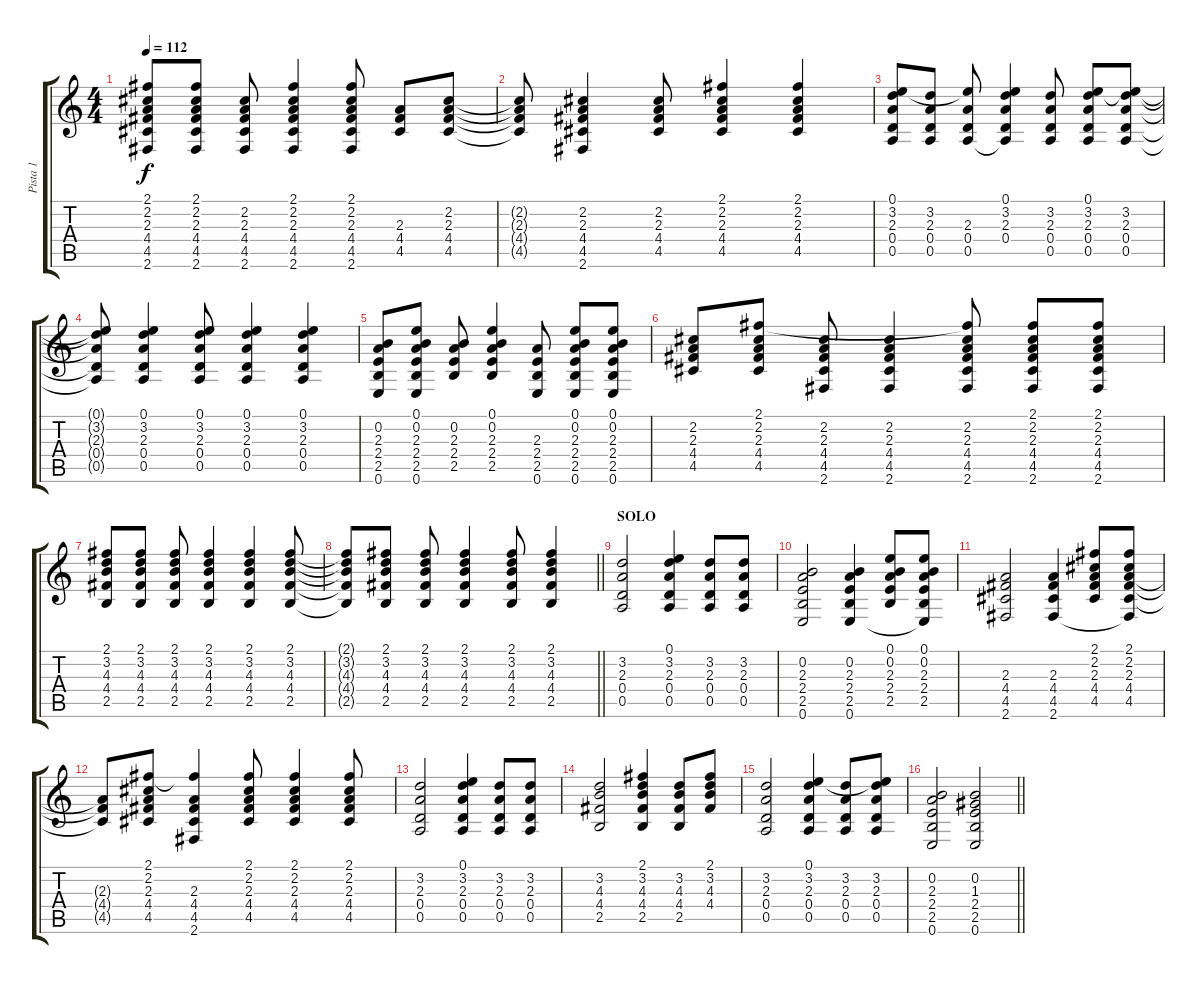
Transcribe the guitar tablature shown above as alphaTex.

\track ("Pista 1" "Pista 1") {instrument acousticguitarsteel}
\staff {score tabs}
\tuning (E4 B3 G3 D3 A2 E2) {hide}
\ts (4 4)
\tempo 112
\clef g2
\ks c
(2.1 2.2 2.3 4.4 4.5 2.6).8{dy f} (2.1 2.2 2.3 4.4 4.5 2.6).8 (2.2 2.3 4.4 4.5 2.6).8 (2.1 2.2 2.3 4.4 4.5 2.6).4 (2.1 2.2 2.3 4.4 4.5 2.6).8 (2.3 4.4 4.5).8 (2.2 2.3 4.4 4.5).8 |
(2.2{t} 2.3{t} 4.4{t} 4.5{t}).8 (2.2 2.3 4.4 4.5 2.6).4 (2.2 2.3 4.4 4.5).8 (2.1 2.2 2.3 4.4 4.5).4 (2.1 2.2 2.3 4.4 4.5).4 |
(0.1 3.2 2.3 0.4 0.5).8 (3.2 2.3 0.4 0.5).8 (0.1{t} 2.3 0.4 0.5).8 (0.1 3.2 2.3 0.4 0.5{t}).4 (3.2 2.3 0.4 0.5).8 (0.1 3.2 2.3 0.4 0.5).8 (0.1{t} 3.2 2.3 0.4 0.5).8 |
(0.1{t} 3.2{t} 2.3{t} 0.4{t} 0.5{t}).8 (0.1 3.2 2.3 0.4 0.5).4 (0.1 3.2 2.3 0.4 0.5).8 (0.1 3.2 2.3 0.4 0.5).4 (0.1 3.2 2.3 0.4 0.5).4 |
(0.2 2.3 2.4 2.5 0.6).8 (0.1 0.2 2.3 2.4 2.5 0.6).8 (0.2 2.3 2.4 2.5).8 (0.1 0.2 2.3 2.4 2.5).4 (2.3 2.4 2.5 0.6).8 (0.1 0.2 2.3 2.4 2.5 0.6).8 (0.1 0.2 2.3 2.4 2.5 0.6).8 |
(2.2 2.3 4.4 4.5).8 (2.1 2.2 2.3 4.4 4.5).8 (2.2 2.3 4.4 4.5 2.6).8 (2.2 2.3 4.4 4.5 2.6).4 (2.1{t} 2.2 2.3 4.4 4.5 2.6).8 (2.1 2.2 2.3 4.4 4.5 2.6).8 (2.1 2.2 2.3 4.4 4.5 2.6).8 |
(2.1 3.2 4.3 4.4 2.5).8 (2.1 3.2 4.3 4.4 2.5).8 (2.1 3.2 4.3 4.4 2.5).8 (2.1 3.2 4.3 4.4 2.5).4 (2.1 3.2 4.3 4.4 2.5).4 (2.1 3.2 4.3 4.4 2.5).8 |
\barLineRight lightlight
(2.1{t} 3.2{t} 4.3{t} 4.4{t} 2.5{t}).8 (2.1 3.2 4.3 4.4 2.5).8 (2.1 3.2 4.3 4.4 2.5).8 (2.1 3.2 4.3 4.4 2.5).4 (2.1 3.2 4.3 4.4 2.5).8 (2.1 3.2 4.3 4.4 2.5).4 |
\section ("" "SOLO")
(3.2 2.3 0.4 0.5).2 (0.1 3.2 2.3 0.4 0.5).4 (3.2 2.3 0.4 0.5).8 (3.2 2.3 0.4 0.5).8 |
(0.2 2.3 2.4 2.5 0.6).2 (0.2 2.3 2.4 2.5 0.6).4 (0.1 0.2 2.3 2.4 2.5).8 (0.1 0.2 2.3 2.4 2.5 0.6{t}).8 |
(2.3 4.4 4.5 2.6).2 (2.3 4.4 4.5 2.6).4 (2.1 2.2 2.3 4.4 4.5).8 (2.1 2.2 2.3 4.4 4.5 2.6{t}).8 |
(2.3{t} 4.4{t} 4.5{t}).8 (2.1 2.2 2.3 4.4 4.5).8 (2.1{t} 2.3 4.4 4.5 2.6).4 (2.1 2.2 2.3 4.4 4.5).8 (2.1 2.2 2.3 4.4 4.5).4 (2.1 2.2 2.3 4.4 4.5).8 |
(3.2 2.3 0.4 0.5).2 (0.1 3.2 2.3 0.4 0.5).4 (3.2 2.3 0.4 0.5).8 (3.2 2.3 0.4 0.5).8 |
(3.2 4.3 4.4 2.5).2 (2.1 3.2 4.3 4.4 2.5).4 (3.2 4.3 4.4 2.5).8 (2.1 3.2 4.3 4.4).8 |
(3.2 2.3 0.4 0.5).2 (0.1 3.2 2.3 0.4 0.5).4 (3.2 2.3 0.4 0.5).8 (0.1{t} 3.2 2.3 0.4 0.5).8 |
\barLineRight lightlight
(0.2 2.3 2.4 2.5 0.6).2 (0.2 1.3 2.4 2.5 0.6).2
